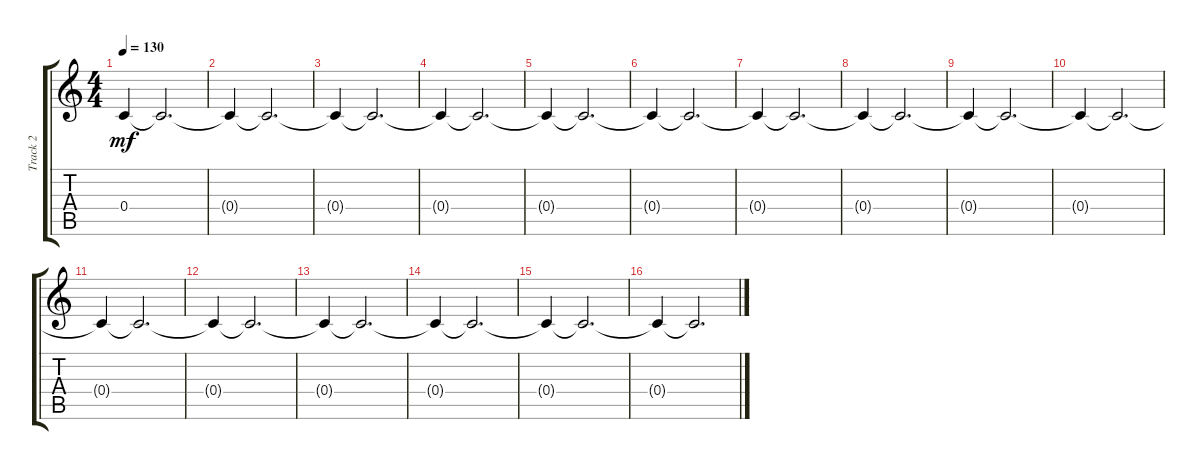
\track ("Track 2" "Track 2") {instrument acousticguitarsteel}
\staff {score tabs}
\tuning (D4 A3 F3 C3 G2 C2) {hide}
\ts (4 4)
\tempo 130
\clef g2
\ks c
0.4{t}.4{dy mf} 0.4{t}.2{d} |
0.4{t}.4 0.4{t}.2{d} |
0.4{t}.4 0.4{t}.2{d} |
0.4{t}.4 0.4{t}.2{d} |
0.4{t}.4 0.4{t}.2{d} |
0.4{t}.4 0.4{t}.2{d} |
0.4{t}.4 0.4{t}.2{d} |
0.4{t}.4 0.4{t}.2{d} |
0.4{t}.4 0.4{t}.2{d} |
0.4{t}.4 0.4{t}.2{d} |
0.4{t}.4 0.4{t}.2{d} |
0.4{t}.4 0.4{t}.2{d} |
0.4{t}.4 0.4{t}.2{d} |
0.4{t}.4 0.4{t}.2{d} |
0.4{t}.4 0.4{t}.2{d} |
0.4{t}.4 0.4{t}.2{d}
